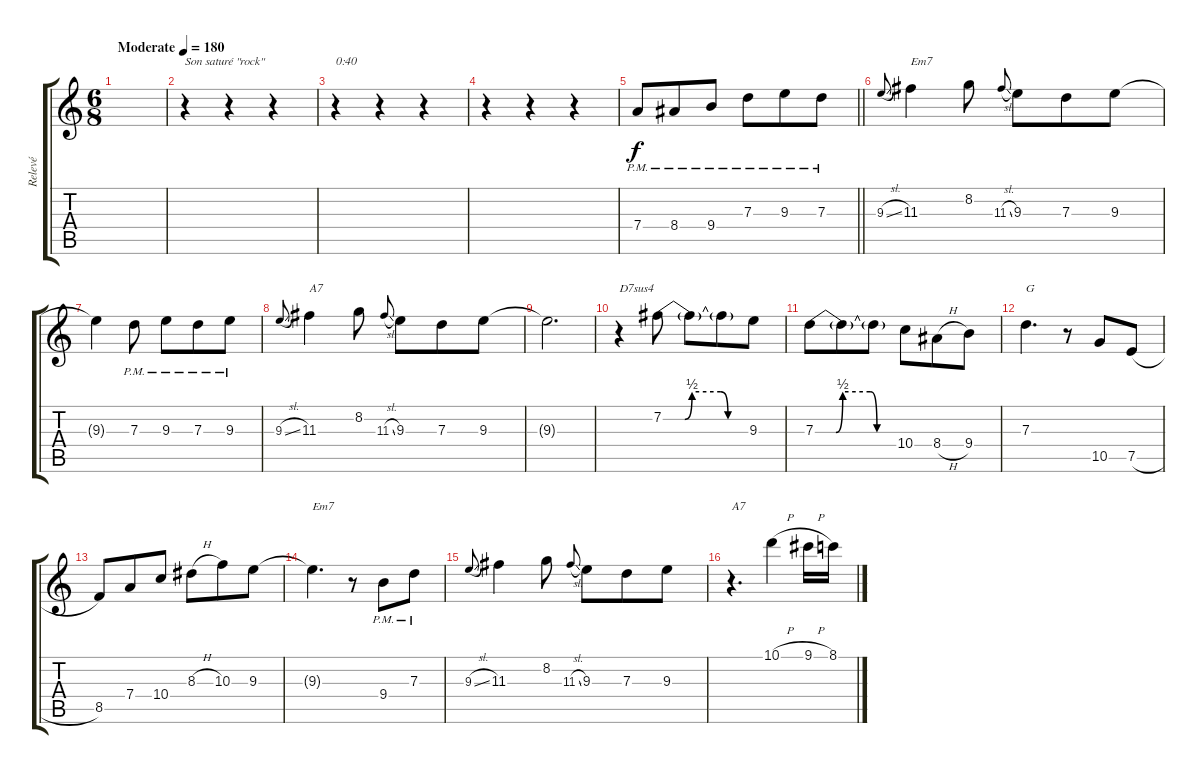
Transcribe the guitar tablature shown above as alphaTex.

\track ("Relevé" "Relevé") {instrument distortionguitar}
\staff {score tabs}
\tuning (E4 B3 G3 D3 A2 E2) {hide}
\ts (6 8)
\tempo (180 "Moderate")
\clef g2
\ks c
|
r.4{txt "Son saturé \"rock\""} r.4 r.4 |
r.4{txt "0:40"} r.4 r.4 |
r.4 r.4 r.4 |
\barLineRight lightlight
7.4{pm}.8 8.4{pm}.8 9.4{pm}.8 7.3{pm}.8 9.3{pm}.8 7.3{pm}.8 |
9.3{sl}.8{gr onbeat} 11.3.4{txt "Em7"} 8.2.8 11.3{sl}.8{gr onbeat} 9.3.8 7.3.8 9.3.8 |
9.3{t}.4 7.3{pm}.8 9.3{pm}.8 7.3{pm}.8 9.3{pm}.8 |
9.3{sl}.8{gr onbeat} 11.3.4{txt "A7"} 8.2.8 11.3{sl}.8{gr onbeat} 9.3.8 7.3.8 9.3.8 |
9.3{t}.2{d} |
r.4{txt "D7sus4"} 7.2{be (custom 0 0 15 0 20 2 40 2 45 0 60 0)}.8 7.2{t}.8 7.2{t}.8 9.3.8 |
7.3{be (custom 0 0 15 0 20 2 40 2 45 0 60 0)}.8 7.3{t}.8 7.3{t}.8 10.4.8 8.4{h}.8 9.4.8 |
7.3.4{d txt "G"} r.8 10.5.8 7.5{h}.8 |
8.5.8 7.4.8 10.4.8 8.3{h}.8 10.3.8 9.3.8 |
9.3{t}.4{d txt "Em7"} r.8 9.4{pm}.8 7.3{pm}.8 |
9.3{sl}.8{gr onbeat} 11.3.4 8.2.8 11.3{sl}.8{gr onbeat} 9.3.8 7.3.8 9.3.8 |
r.4{d txt "A7"} 10.1{h}.4 9.1{h}.16 8.1{h}.16
